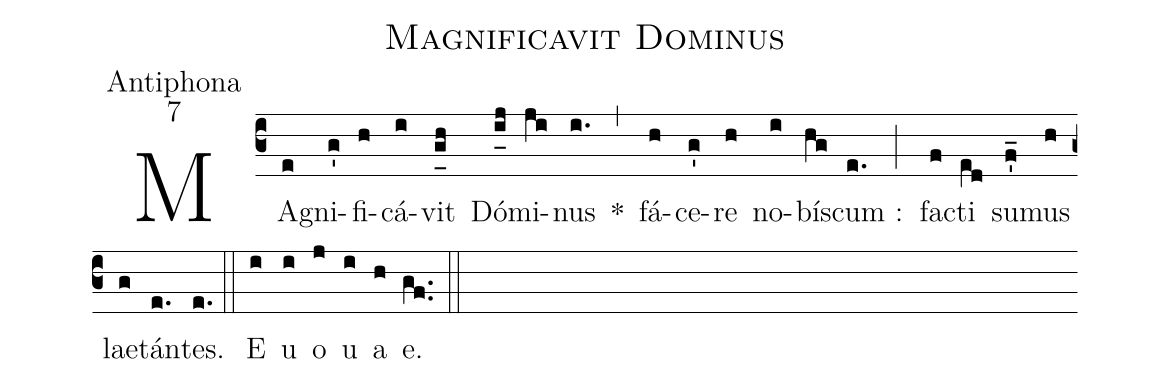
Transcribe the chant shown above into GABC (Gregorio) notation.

name:Magnificavit Dominus;
office-part:Antiphona;
mode:7;
%%
(c3) MA(e)gni(g')fi(h)cá(i)vit(g_[uh:l]h) Dó(i_[uh:l]j)mi(ji)nus(i.) *(,) fá(h)ce(g')re(h) no(i)bís(hg)cum :(e.) (;) fa(f)cti(e[ll:1]d) su(f'_)mus(h) lae(g)tán(e.)tes.(e.) (::) <eu>E(i) u(i) o(j) u(i) a(h) e.</eu>(gf..) (::)
